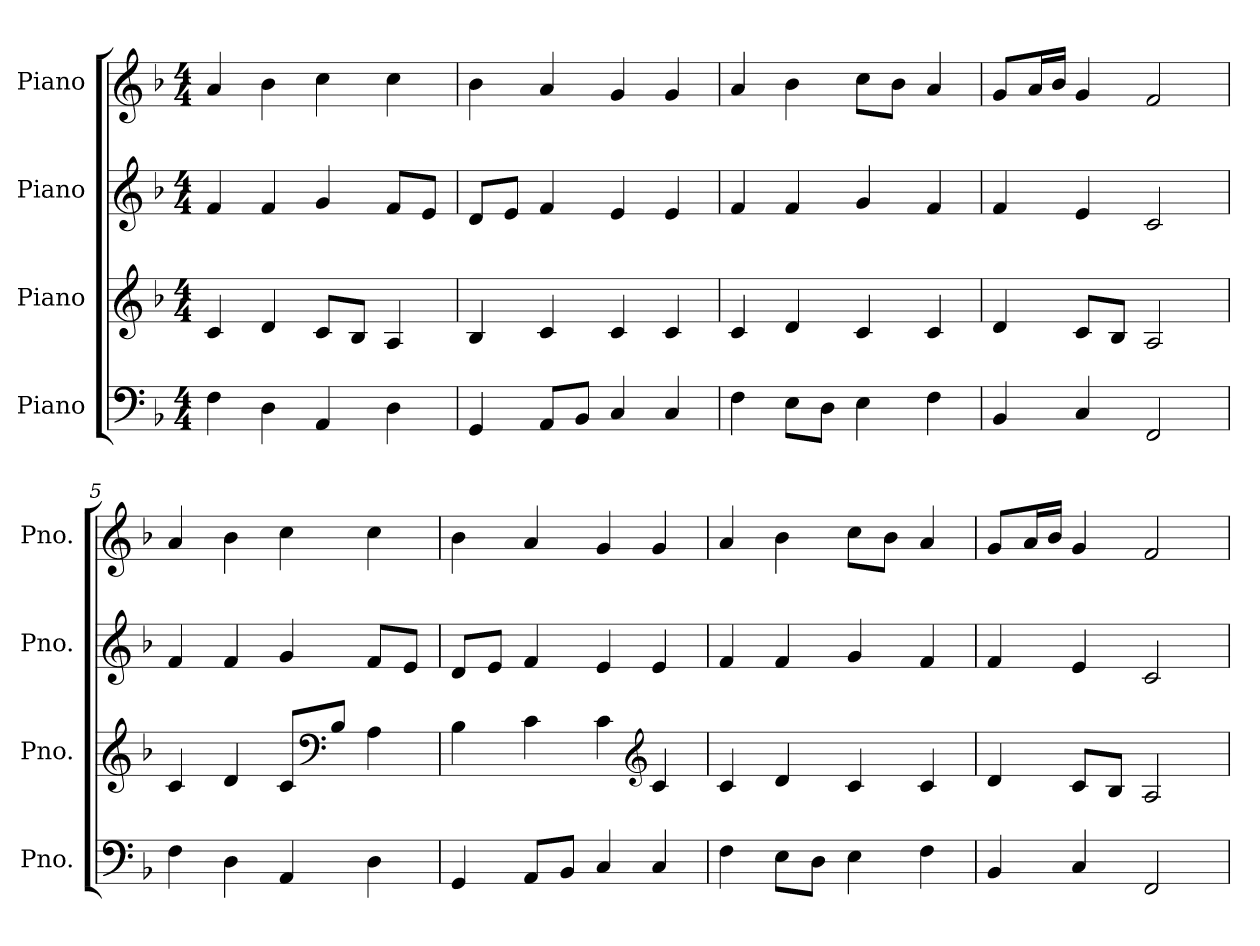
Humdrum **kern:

**kern	**kern	**kern	**kern
*part4	*part3	*part2	*part1
*staff4	*staff3	*staff2	*staff1
*I"Piano	*I"Piano	*I"Piano	*I"Piano
*I'Pno.	*I'Pno.	*I'Pno.	*I'Pno.
*clefF4	*clefG2	*clefG2	*clefG2
*k[b-]	*k[b-]	*k[b-]	*k[b-]
*M4/4	*M4/4	*M4/4	*M4/4
*MM96	*MM96	*MM96	*MM96
=1	=1	=1	=1
4F\	4c/	4f/	4a/
4D\	4d/	4f/	4b-\
4AA/	8c/L	4g/	4cc\
.	8B-/J	.	.
4D\	4A/	8f/L	4cc\
.	.	8e/J	.
=2	=2	=2	=2
4GG/	4B-/	8d/L	4b-\
.	.	8e/J	.
8AA/L	4c/	4f/	4a/
8BB-/J	.	.	.
4C/	4c/	4e/	4g/
4C/	4c/	4e/	4g/
=3	=3	=3	=3
4F\	4c/	4f/	4a/
8E\L	4d/	4f/	4b-\
8D\J	.	.	.
4E\	4c/	4g/	8cc\L
.	.	.	8b-\J
4F\	4c/	4f/	4a/
=4	=4	=4	=4
4BB-/	4d/	4f/	8g/L
.	.	.	16a/L
.	.	.	16b-/JJ
4C/	8c/L	4e/	4g/
.	8B-/J	.	.
2FF/	2A/	2c/	2f/
=5	=5	=5	=5
4F\	4c/	4f/	4a/
4D\	4d/	4f/	4b-\
4AA/	8c/L	4g/	4cc\
*	*clefF4	*	*
.	8B-/J	.	.
4D\	4A\	8f/L	4cc\
.	.	8e/J	.
!!LO:LB:g=z
=6	=6	=6	=6
4GG/	4B-\	8d/L	4b-\
.	.	8e/J	.
8AA/L	4c\	4f/	4a/
8BB-/J	.	.	.
4C/	4c\	4e/	4g/
*	*clefG2	*	*
4C/	4c/	4e/	4g/
=7	=7	=7	=7
4F\	4c/	4f/	4a/
8E\L	4d/	4f/	4b-\
8D\J	.	.	.
4E\	4c/	4g/	8cc\L
.	.	.	8b-\J
4F\	4c/	4f/	4a/
=8	=8	=8	=8
4BB-/	4d/	4f/	8g/L
.	.	.	16a/L
.	.	.	16b-/JJ
4C/	8c/L	4e/	4g/
.	8B-/J	.	.
2FF/	2A/	2c/	2f/
=	=	=	=
*-	*-	*-	*-
